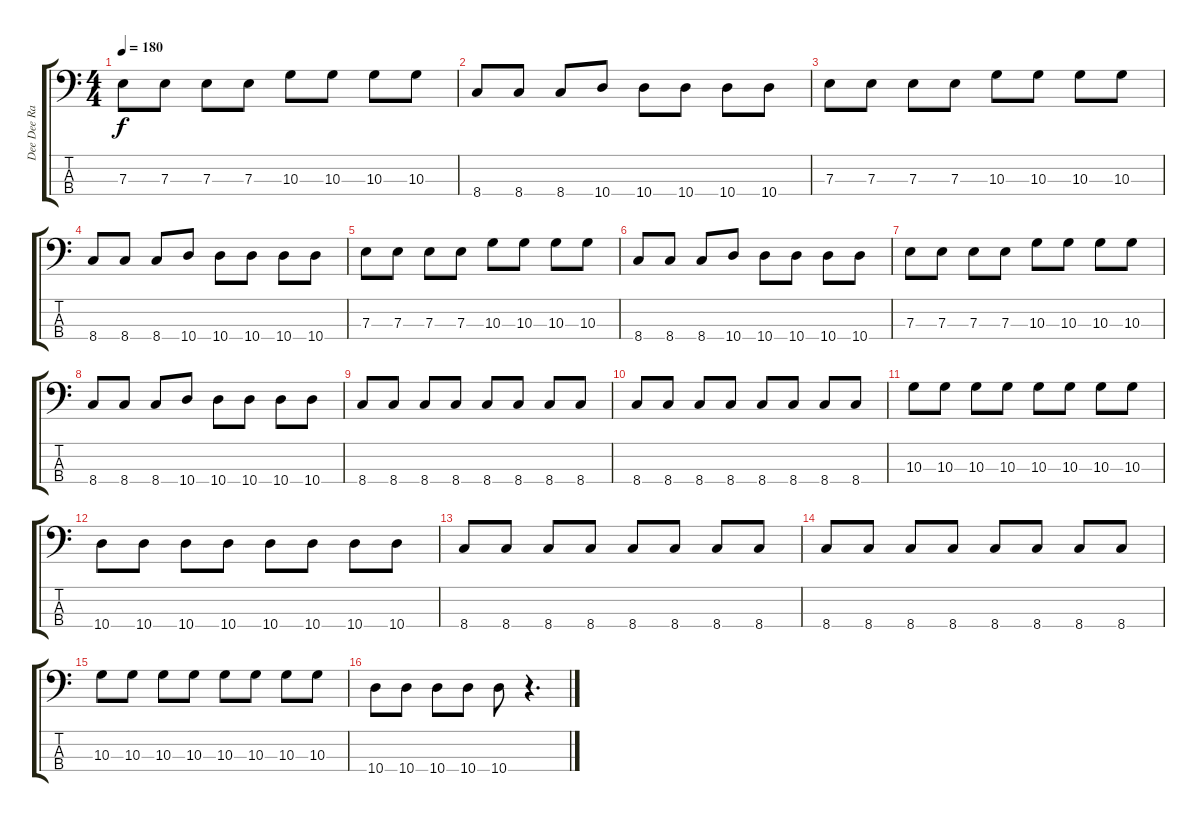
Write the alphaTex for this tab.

\track ("Dee Dee Ramone" "Dee Dee Ra") {instrument electricbasspick}
\staff {score tabs}
\tuning (G2 D2 A1 E1) {hide}
\ts (4 4)
\tempo 180
\clef f4
\ks c
7.3.8{dy f} 7.3.8 7.3.8 7.3.8 10.3.8 10.3.8 10.3.8 10.3.8 |
8.4.8 8.4.8 8.4.8 10.4.8 10.4.8 10.4.8 10.4.8 10.4.8 |
7.3.8 7.3.8 7.3.8 7.3.8 10.3.8 10.3.8 10.3.8 10.3.8 |
8.4.8 8.4.8 8.4.8 10.4.8 10.4.8 10.4.8 10.4.8 10.4.8 |
7.3.8 7.3.8 7.3.8 7.3.8 10.3.8 10.3.8 10.3.8 10.3.8 |
8.4.8 8.4.8 8.4.8 10.4.8 10.4.8 10.4.8 10.4.8 10.4.8 |
7.3.8 7.3.8 7.3.8 7.3.8 10.3.8 10.3.8 10.3.8 10.3.8 |
8.4.8 8.4.8 8.4.8 10.4.8 10.4.8 10.4.8 10.4.8 10.4.8 |
8.4.8 8.4.8 8.4.8 8.4.8 8.4.8 8.4.8 8.4.8 8.4.8 |
8.4.8 8.4.8 8.4.8 8.4.8 8.4.8 8.4.8 8.4.8 8.4.8 |
10.3.8 10.3.8 10.3.8 10.3.8 10.3.8 10.3.8 10.3.8 10.3.8 |
10.4.8 10.4.8 10.4.8 10.4.8 10.4.8 10.4.8 10.4.8 10.4.8 |
8.4.8 8.4.8 8.4.8 8.4.8 8.4.8 8.4.8 8.4.8 8.4.8 |
8.4.8 8.4.8 8.4.8 8.4.8 8.4.8 8.4.8 8.4.8 8.4.8 |
10.3.8 10.3.8 10.3.8 10.3.8 10.3.8 10.3.8 10.3.8 10.3.8 |
10.4.8 10.4.8 10.4.8 10.4.8 10.4.8 r.4{d}
